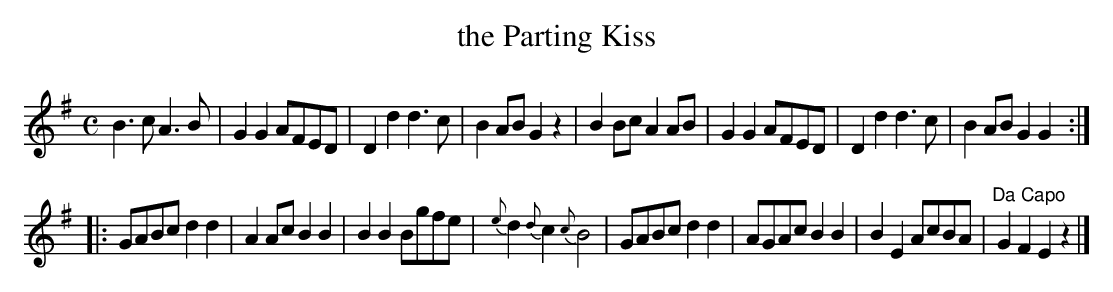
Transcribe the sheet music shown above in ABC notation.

X:1
T:the Parting Kiss
M:C
K:G
B3c A3B| G2G2 AFED| D2d2 d3c| B2AB G2z2|\
B2Bc A2AB| G2G2 AFED| D2d2 d3c| B2AB G2G2:|
|:GABc d2d2| A2Ac B2B2| B2B2 Bgfe| {e}d2{d}c2 {c}B4|\
GABc d2d2| AGAc B2B2| B2E2 AcBA| "Da Capo"G2F2E2z2|]
